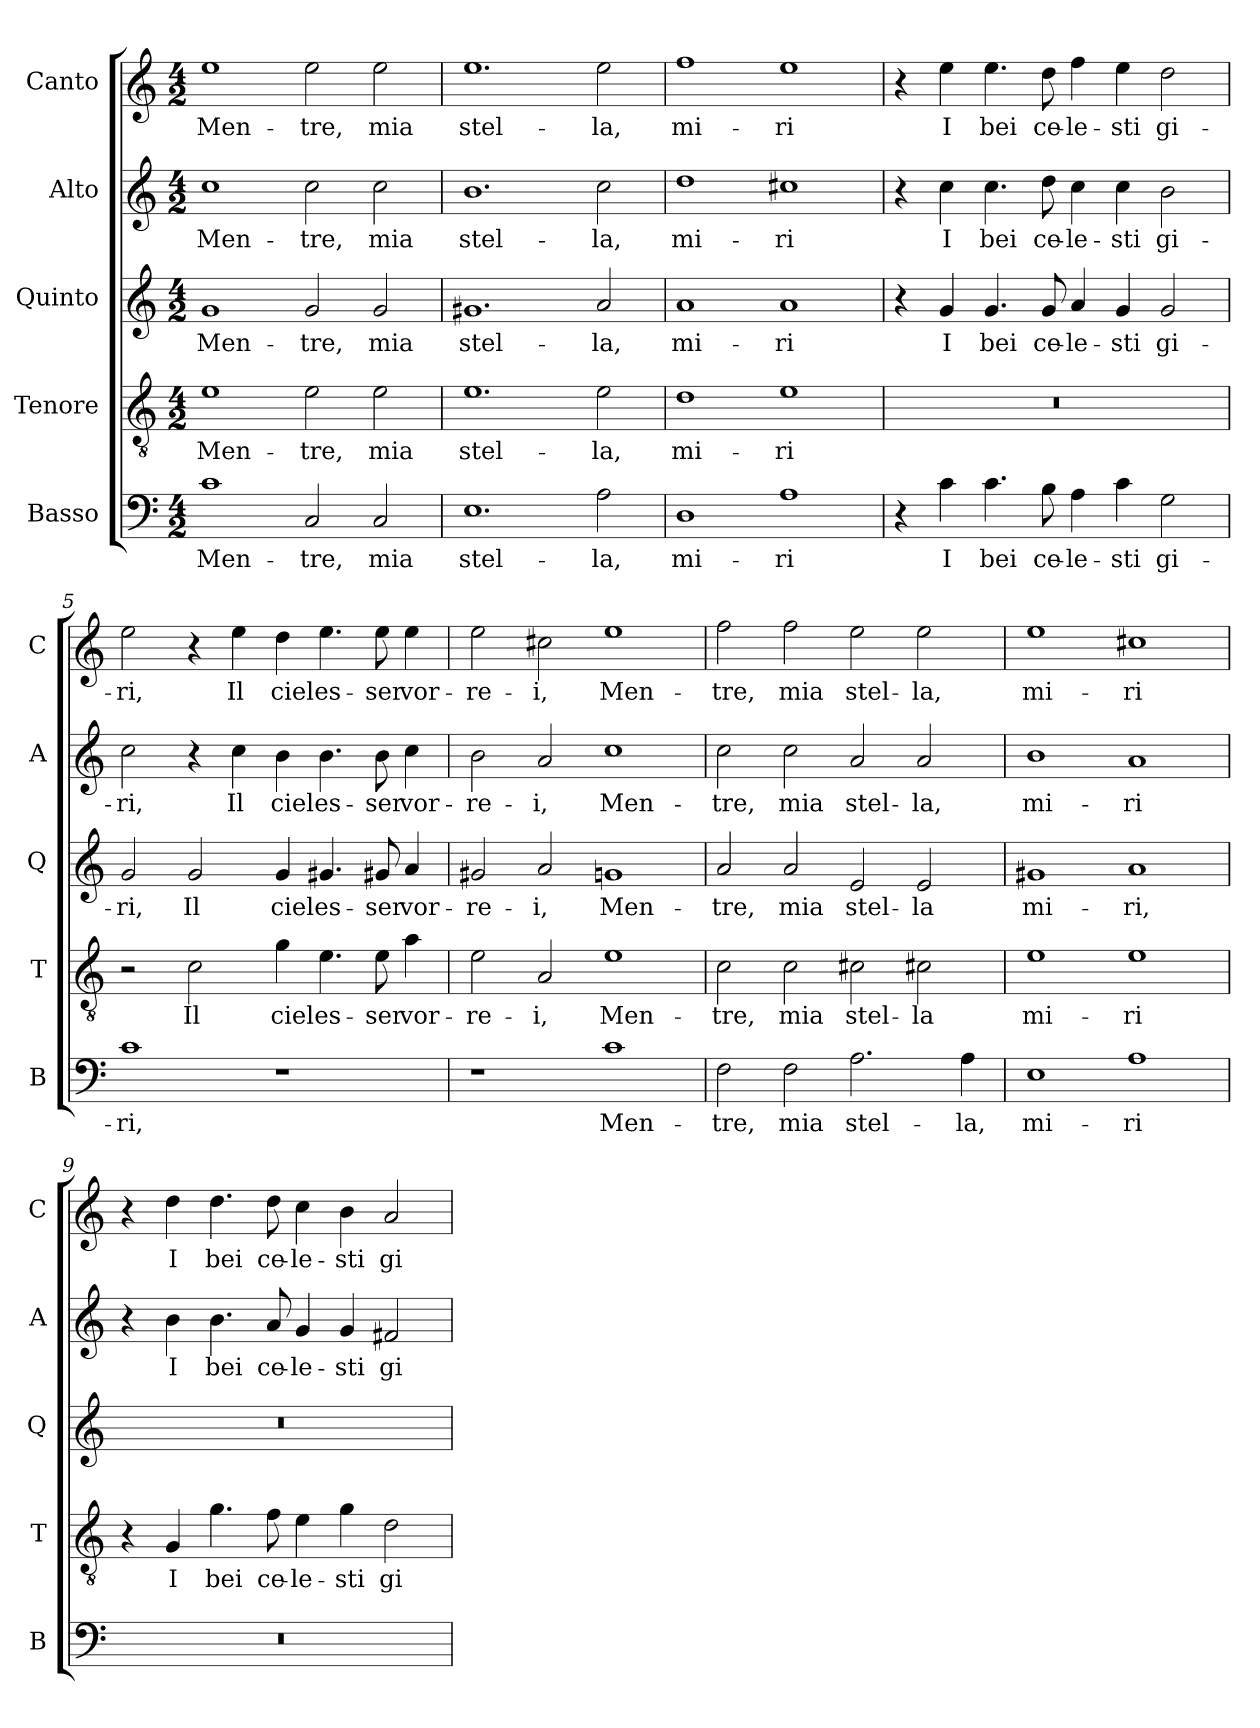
**kern	**text	**kern	**text	**kern	**text	**kern	**text	**kern	**text
*part5	*part5	*part4	*part4	*part3	*part3	*part2	*part2	*part1	*part1
*staff5	*staff5	*staff4	*staff4	*staff3	*staff3	*staff2	*staff2	*staff1	*staff1
*I"Basso	*	*I"Tenore	*	*I"Quinto	*	*I"Alto	*	*I"Canto	*
*I'B	*	*I'T	*	*I'Q	*	*I'A	*	*I'C	*
*clefF4	*	*clefGv2	*	*clefG2	*	*clefG2	*	*clefG2	*
*k[]	*	*k[]	*	*k[]	*	*k[]	*	*k[]	*
*M4/2	*	*M4/2	*	*M4/2	*	*M4/2	*	*M4/2	*
=1	=1	=1	=1	=1	=1	=1	=1	=1	=1
1c	Men-	1e	Men-	1g	Men-	1cc	Men-	1ee	Men-
2C	-tre,	2e	-tre,	2g	-tre,	2cc	-tre,	2ee	-tre,
2C	mia	2e	mia	2g	mia	2cc	mia	2ee	mia
=2	=2	=2	=2	=2	=2	=2	=2	=2	=2
1.E	stel-	1.e	stel-	1.g#X	stel-	1.b	stel-	1.ee	stel-
2A	-la,	2e	-la,	2a	-la,	2cc	-la,	2ee	-la,
=3	=3	=3	=3	=3	=3	=3	=3	=3	=3
1D	mi-	1d	mi-	1a	mi-	1dd	mi-	1ff	mi-
1A	-ri	1e	-ri	1a	-ri	1cc#X	-ri	1ee	-ri
=4	=4	=4	=4	=4	=4	=4	=4	=4	=4
4r	.	0r	.	4r	.	4r	.	4r	.
4c	I	.	.	4g	I	4cc	I	4ee	I
4.c	bei	.	.	4.g	bei	4.cc	bei	4.ee	bei
8B	ce-	.	.	8g	ce-	8dd	ce-	8dd	ce-
4A	-le-	.	.	4a	-le-	4cc	-le-	4ff	-le-
4c	-sti	.	.	4g	-sti	4cc	-sti	4ee	-sti
2G	gi-	.	.	2g	gi-	2b	gi-	2dd	gi-
=5	=5	=5	=5	=5	=5	=5	=5	=5	=5
1c	-ri,	2r	.	2g	-ri,	2cc	-ri,	2ee	-ri,
.	.	2c	Il	2g	Il	4r	.	4r	.
.	.	.	.	.	.	4cc	Il	4ee	Il
1r	.	4g	ciel	4g	ciel	4b	ciel	4dd	ciel
.	.	4.e	es-	4.g#X	es-	4.b	es-	4.ee	es-
.	.	8e	-ser	8g#X	-ser	8b	-ser	8ee	-ser
.	.	4a	vor-	4a	vor-	4cc	vor-	4ee	vor-
=6	=6	=6	=6	=6	=6	=6	=6	=6	=6
1r	.	2e	-re-	2g#X	-re-	2b	-re-	2ee	-re-
.	.	2A	-i,	2a	-i,	2a	-i,	2cc#X	-i,
1c	Men-	1e	Men-	1gn	Men-	1cc	Men-	1ee	Men-
=7	=7	=7	=7	=7	=7	=7	=7	=7	=7
2F	-tre,	2c	-tre,	2a	-tre,	2cc	-tre,	2ff	-tre,
2F	mia	2c	mia	2a	mia	2cc	mia	2ff	mia
2.A	stel-	2c#X	stel-	2e	stel-	2a	stel-	2ee	stel-
.	.	2c#X	-la	2e	-la	2a	-la,	2ee	-la,
4A	-la,	.	.	.	.	.	.	.	.
=8	=8	=8	=8	=8	=8	=8	=8	=8	=8
1E	mi-	1e	mi-	1g#X	mi-	1b	mi-	1ee	mi-
1A	-ri	1e	-ri	1a	-ri,	1a	-ri	1cc#X	-ri
=9	=9	=9	=9	=9	=9	=9	=9	=9	=9
0r	.	4r	.	0r	.	4r	.	4r	.
.	.	4G	I	.	.	4b	I	4dd	I
.	.	4.g	bei	.	.	4.b	bei	4.dd	bei
.	.	8f	ce-	.	.	8a	ce-	8dd	ce-
.	.	4e	-le-	.	.	4g	-le-	4cc	-le-
.	.	4g	-sti	.	.	4g	-sti	4b	-sti
.	.	2d	gi-	.	.	2f#X	gi-	2a	gi-
=	=	=	=	=	=	=	=	=	=
*-	*-	*-	*-	*-	*-	*-	*-	*-	*-
